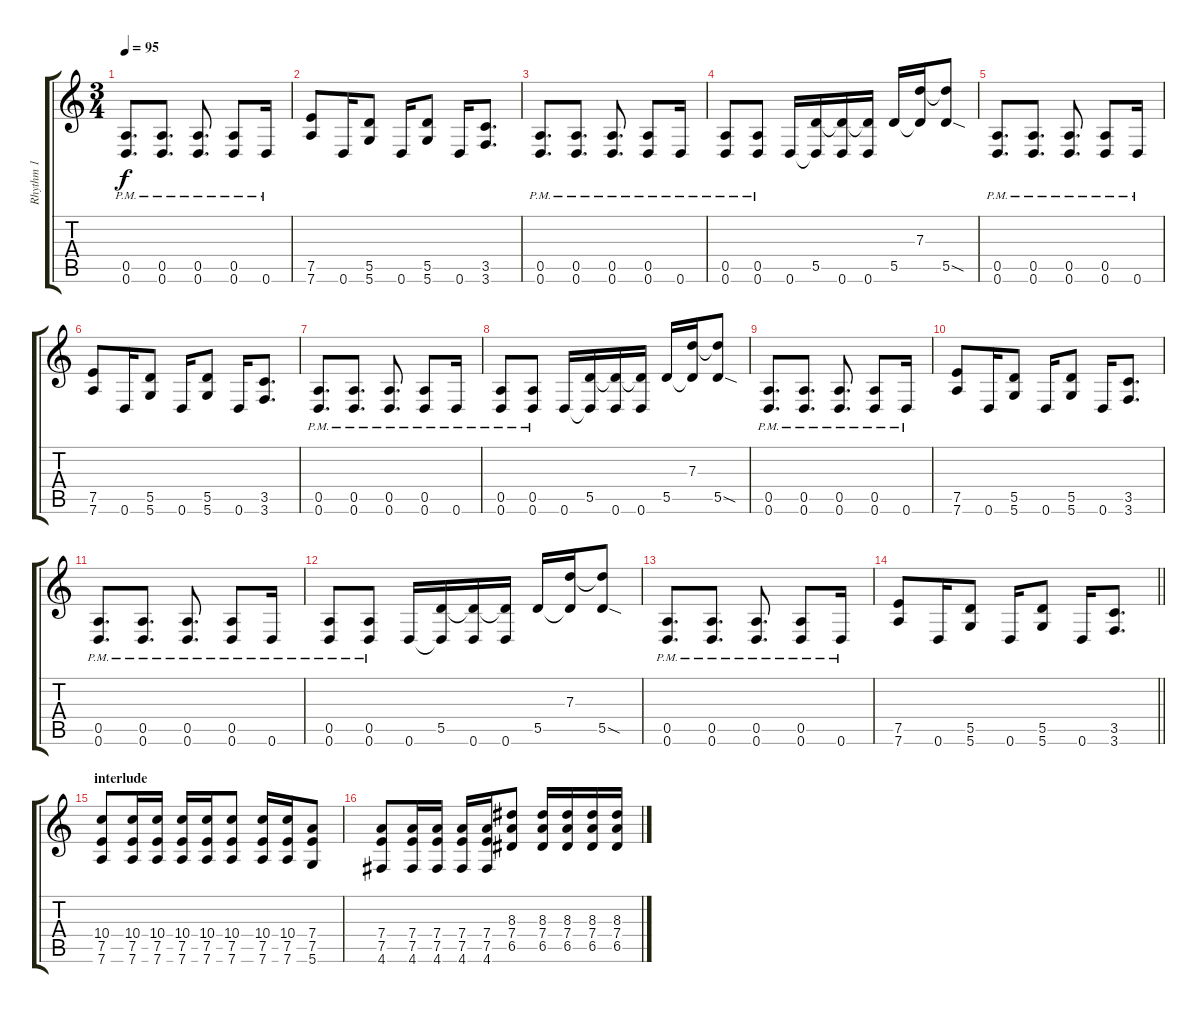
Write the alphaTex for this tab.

\track ("Rhythm 1" "Rhythm 1") {instrument distortionguitar}
\staff {score tabs}
\tuning (E4 B3 G3 D3 A2 D2) {hide}
\ts (3 4)
\tempo 95
\clef g2
\ks c
(0.5{pm} 0.6{pm}).8{d dy f} (0.5{pm} 0.6{pm}).8{d} (0.5{pm} 0.6{pm}).8{d} (0.5{pm} 0.6{pm}).8 0.6{pm}.16 |
(7.5 7.6).8 0.6.16 (5.5 5.6).8 0.6.16 (5.5 5.6).8 0.6.16 (3.5 3.6).8{d} |
(0.5{pm} 0.6{pm}).8{d} (0.5{pm} 0.6{pm}).8{d} (0.5{pm} 0.6{pm}).8{d} (0.5{pm} 0.6{pm}).8 0.6{pm}.16 |
(0.5{pm} 0.6{pm}).8 (0.5{pm} 0.6{pm}).8 0.6.16 (5.5 0.6{t}).16 (5.5{t} 0.6).16 (5.5{t} 0.6).16 5.5.16 (7.3 5.5{t}).16 (7.3{t} 5.5{sod}).8 |
(0.5{pm} 0.6{pm}).8{d} (0.5{pm} 0.6{pm}).8{d} (0.5{pm} 0.6{pm}).8{d} (0.5{pm} 0.6{pm}).8 0.6{pm}.16 |
(7.5 7.6).8 0.6.16 (5.5 5.6).8 0.6.16 (5.5 5.6).8 0.6.16 (3.5 3.6).8{d} |
(0.5{pm} 0.6{pm}).8{d} (0.5{pm} 0.6{pm}).8{d} (0.5{pm} 0.6{pm}).8{d} (0.5{pm} 0.6{pm}).8 0.6{pm}.16 |
(0.5{pm} 0.6{pm}).8 (0.5{pm} 0.6{pm}).8 0.6.16 (5.5 0.6{t}).16 (5.5{t} 0.6).16 (5.5{t} 0.6).16 5.5.16 (7.3 5.5{t}).16 (7.3{t} 5.5{sod}).8 |
(0.5{pm} 0.6{pm}).8{d} (0.5{pm} 0.6{pm}).8{d} (0.5{pm} 0.6{pm}).8{d} (0.5{pm} 0.6{pm}).8 0.6{pm}.16 |
(7.5 7.6).8 0.6.16 (5.5 5.6).8 0.6.16 (5.5 5.6).8 0.6.16 (3.5 3.6).8{d} |
(0.5{pm} 0.6{pm}).8{d} (0.5{pm} 0.6{pm}).8{d} (0.5{pm} 0.6{pm}).8{d} (0.5{pm} 0.6{pm}).8 0.6{pm}.16 |
(0.5{pm} 0.6{pm}).8 (0.5{pm} 0.6{pm}).8 0.6.16 (5.5 0.6{t}).16 (5.5{t} 0.6).16 (5.5{t} 0.6).16 5.5.16 (7.3 5.5{t}).16 (7.3{t} 5.5{sod}).8 |
(0.5{pm} 0.6{pm}).8{d} (0.5{pm} 0.6{pm}).8{d} (0.5{pm} 0.6{pm}).8{d} (0.5{pm} 0.6{pm}).8 0.6{pm}.16 |
\barLineRight lightlight
(7.5 7.6).8 0.6.16 (5.5 5.6).8 0.6.16 (5.5 5.6).8 0.6.16 (3.5 3.6).8{d} |
\section ("" "interlude")
(10.4 7.5 7.6).8 (10.4 7.5 7.6).16 (10.4 7.5 7.6).16 (10.4 7.5 7.6).16 (10.4 7.5 7.6).16 (10.4 7.5 7.6).8 (10.4 7.5 7.6).16 (10.4 7.5 7.6).16 (7.4 7.5 5.6).8 |
(7.4 7.5 4.6).8 (7.4 7.5 4.6).16 (7.4 7.5 4.6).16 (7.4 7.5 4.6).16 (7.4 7.5 4.6).16 (8.3 7.4 6.5).8 (8.3 7.4 6.5).16 (8.3 7.4 6.5).16 (8.3 7.4 6.5).16 (8.3 7.4 6.5).16
